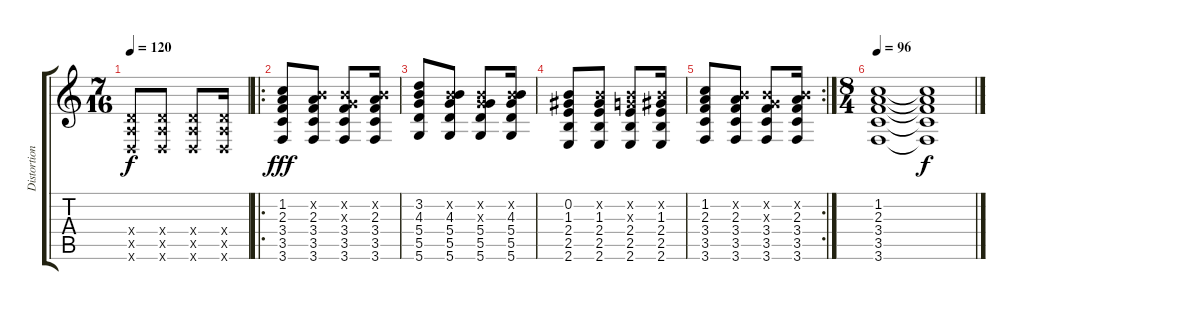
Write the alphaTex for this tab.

\track ("Distortion Guitar" "Distortion") {instrument distortionguitar}
\staff {score tabs}
\tuning (E4 B3 G3 D3 A2 D2) {hide}
\ts (7 16)
\tempo 120
\clef g2
\ks c
(0.4{x} 0.5{x} 0.6{x}).8{dy f} (0.4{x} 0.5{x} 0.6{x}).8 (0.4{x} 0.5{x} 0.6{x}).8 (0.4{x} 0.5{x} 0.6{x}).16 |
\ro
(1.2 2.3 3.4 3.5 3.6).8{dy fff} (0.2{x} 2.3 3.4 3.5 3.6).8 (0.2{x} 0.3{x} 3.4 3.5 3.6).8 (0.2{x} 2.3 3.4 3.5 3.6).16 |
(3.2 4.3 5.4 5.5 5.6).8 (0.2{x} 4.3 5.4 5.5 5.6).8 (0.2{x} 0.3{x} 5.4 5.5 5.6).8 (0.2{x} 4.3 5.4 5.5 5.6).16 |
(0.2 1.3 2.4 2.5 2.6).8 (0.2{x} 1.3 2.4 2.5 2.6).8 (0.2{x} 0.3{x} 2.4 2.5 2.6).8 (0.2{x} 1.3 2.4 2.5 2.6).16 |
\rc 2
(1.2 2.3 3.4 3.5 3.6).8 (0.2{x} 2.3 3.4 3.5 3.6).8 (0.2{x} 0.3{x} 3.4 3.5 3.6).8 (0.2{x} 2.3 3.4 3.5 3.6).16 |
\ts (8 4)
\tempo 96
(1.2 2.3 3.4 3.5 3.6).1{volume 0} (1.2{t} 2.3{t} 3.4{t} 3.5{t} 3.6{t}).1{dy f}
